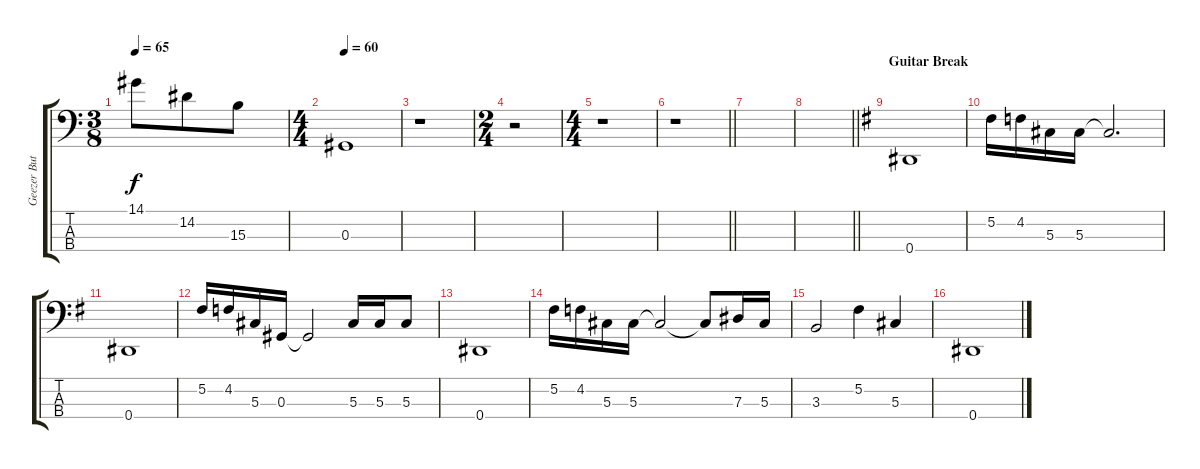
\track ("Geezer Butler" "Geezer But") {instrument electricbassfinger}
\staff {score tabs}
\tuning (Gb2 Db2 Ab1 Eb1) {hide}
\ts (3 8)
\tempo 65
\clef f4
\ks c
14.1.8{dy f} 14.2.8 15.3.8 |
\ts (4 4)
\tempo 60
0.3.1 |
r.1 |
\ts (2 4)
r.2 |
\ts (4 4)
r.1 |
\barLineRight lightlight
r.1 |
|
\barLineRight lightlight
|
\section ("" "Guitar Break")
\ks g
0.4.1 |
5.2.16 4.2.16 5.3.16 5.3.16 5.3{t}.2{d} |
0.4.1 |
5.2.16 4.2.16 5.3.16 0.3.16 0.3{t}.2 5.3.16 5.3.16 5.3.8 |
0.4.1 |
5.2.16 4.2.16 5.3.16 5.3.16 5.3{t}.2 5.3{t}.8 7.3.16 5.3.16 |
3.3.2 5.2.4 5.3.4 |
0.4.1
